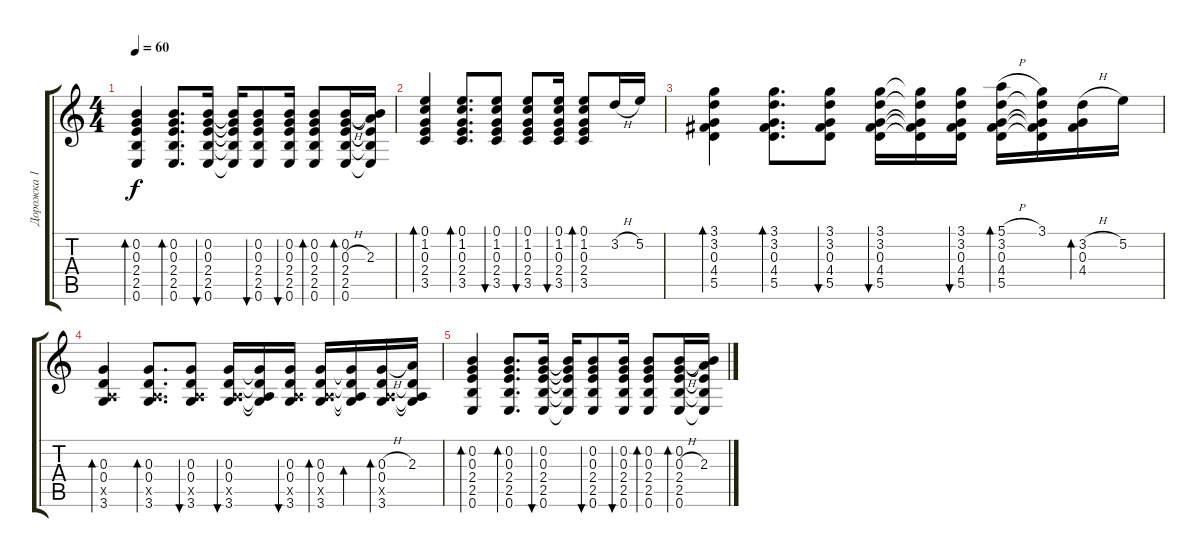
\track ("Дорожка 1" "Дорожка 1") {instrument acousticguitarsteel}
\staff {score tabs}
\tuning (E4 B3 G3 D3 A2 E2) {hide}
\ts (4 4)
\tempo 60
\clef g2
\ks c
(0.2 0.3 2.4 2.5 0.6).4{bd 60 dy f} (0.2 0.3 2.4 2.5 0.6).8{d bd 60} (0.2 0.3 2.4 2.5 0.6).16{bu 60} (0.2{t} 0.3{t} 2.4{t} 2.5{t} 0.6{t}).16 (0.2 0.3 2.4 2.5 0.6).8{bu 60} (0.2 0.3 2.4 2.5 0.6).16{bu 60} (0.2 0.3 2.4 2.5 0.6).8{bd 60} (0.2 0.3{h} 2.4 2.5 0.6).16{bd 60} (0.2{t} 2.3 2.4{t} 2.5{t} 0.6{t}).16 |
(0.1 1.2 0.3 2.4 3.5).4{bd 60} (0.1 1.2 0.3 2.4 3.5).8{d bd 60} (0.1 1.2 0.3 2.4 3.5).8{bu 60} (0.1 1.2 0.3 2.4 3.5).8{bu 60} (0.1 1.2 0.3 2.4 3.5).16{bu 60} (0.1 1.2 0.3 2.4 3.5).8{bd 60} 3.2{h}.16 5.2.16 |
(3.1 3.2 0.3 4.4 5.5).4{bd 60} (3.1 3.2 0.3 4.4 5.5).8{d bd 60} (3.1 3.2 0.3 4.4 5.5).8{bu 60} (3.1 3.2 0.3 4.4 5.5).16{bu 60} (3.1{t} 3.2{t} 0.3{t} 4.4{t} 5.5{t}).16 (3.1 3.2 0.3 4.4 5.5).16{bu 60} (5.1{h} 3.2 0.3 4.4 5.5).16{bd 60} (3.1 3.2{t} 0.3{t} 4.4{t} 5.5{t}).16 (3.2{h} 0.3 4.4).16{bd 60} 5.2.16 |
(0.3 0.4 0.5{x} 3.6).4{bd 60} (0.3 0.4 0.5{x} 3.6).8{d bd 60} (0.3 0.4 0.5{x} 3.6).8{bu 60} (0.3 0.4 0.5{x} 3.6).16{bu 60} (0.3{t} 0.4{t} 0.5{t} 3.6{t}).16 (0.3 0.4 0.5{x} 3.6).16{bu 60} (0.3 0.4 0.5{x} 3.6).16{bd 60} (0.3{t} 0.4{t} 0.5{t} 3.6{t}).16{bd 60} (0.3{h} 0.4 0.5{x} 3.6).16{bd 60} (2.3 0.4{t} 0.5{t} 3.6{t}).16 |
(0.2 0.3 2.4 2.5 0.6).4{bd 60} (0.2 0.3 2.4 2.5 0.6).8{d bd 60} (0.2 0.3 2.4 2.5 0.6).16{bu 60} (0.2{t} 0.3{t} 2.4{t} 2.5{t} 0.6{t}).16 (0.2 0.3 2.4 2.5 0.6).8{bu 60} (0.2 0.3 2.4 2.5 0.6).16{bu 60} (0.2 0.3 2.4 2.5 0.6).8{bd 60} (0.2 0.3{h} 2.4 2.5 0.6).16{bd 60} (0.2{t} 2.3 2.4{t} 2.5{t} 0.6{t}).16
